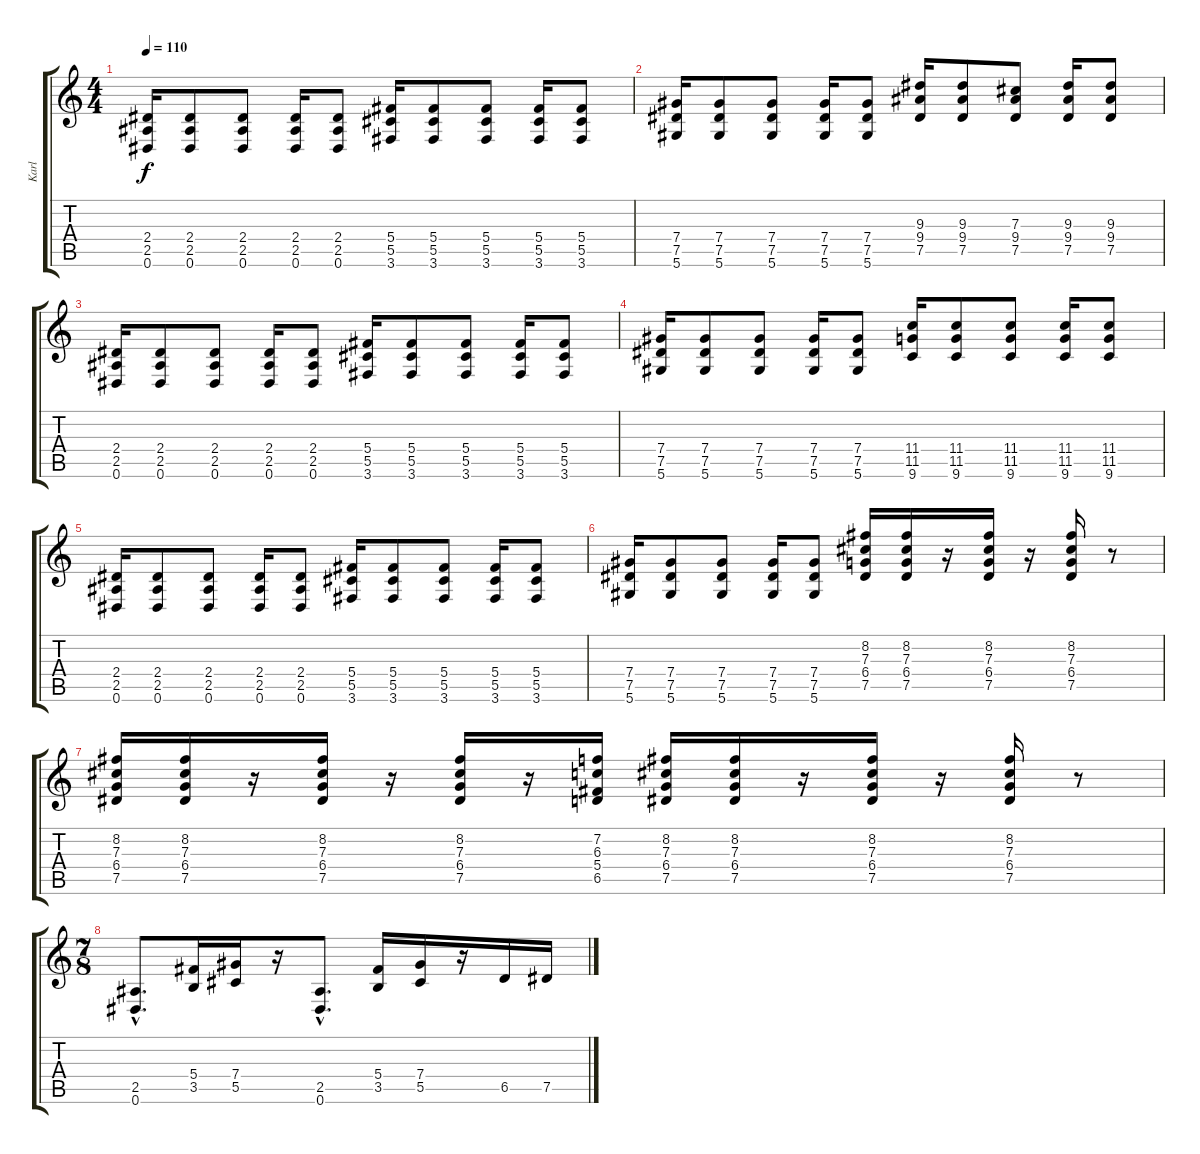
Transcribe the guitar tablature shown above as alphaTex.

\track ("Karl" "Karl") {instrument overdrivenguitar}
\staff {score tabs}
\tuning (Eb4 Bb3 Gb3 Db3 Ab2 Eb2) {hide}
\ts (4 4)
\tempo 110
\clef g2
\ks c
(2.4 2.5 0.6).16{dy f} (2.4 2.5 0.6).8 (2.4 2.5 0.6).8 (2.4 2.5 0.6).16 (2.4 2.5 0.6).8 (5.4 5.5 3.6).16 (5.4 5.5 3.6).8 (5.4 5.5 3.6).8 (5.4 5.5 3.6).16 (5.4 5.5 3.6).8 |
(7.4 7.5 5.6).16 (7.4 7.5 5.6).8 (7.4 7.5 5.6).8 (7.4 7.5 5.6).16 (7.4 7.5 5.6).8 (9.3 9.4 7.5).16 (9.3 9.4 7.5).8 (7.3 9.4 7.5).8 (9.3 9.4 7.5).16 (9.3 9.4 7.5).8 |
(2.4 2.5 0.6).16 (2.4 2.5 0.6).8 (2.4 2.5 0.6).8 (2.4 2.5 0.6).16 (2.4 2.5 0.6).8 (5.4 5.5 3.6).16 (5.4 5.5 3.6).8 (5.4 5.5 3.6).8 (5.4 5.5 3.6).16 (5.4 5.5 3.6).8 |
(7.4 7.5 5.6).16 (7.4 7.5 5.6).8 (7.4 7.5 5.6).8 (7.4 7.5 5.6).16 (7.4 7.5 5.6).8 (11.4 11.5 9.6).16 (11.4 11.5 9.6).8 (11.4 11.5 9.6).8 (11.4 11.5 9.6).16 (11.4 11.5 9.6).8 |
(2.4 2.5 0.6).16 (2.4 2.5 0.6).8 (2.4 2.5 0.6).8 (2.4 2.5 0.6).16 (2.4 2.5 0.6).8 (5.4 5.5 3.6).16 (5.4 5.5 3.6).8 (5.4 5.5 3.6).8 (5.4 5.5 3.6).16 (5.4 5.5 3.6).8 |
(7.4 7.5 5.6).16 (7.4 7.5 5.6).8 (7.4 7.5 5.6).8 (7.4 7.5 5.6).16 (7.4 7.5 5.6).8 (8.2 7.3 6.4 7.5).16 (8.2 7.3 6.4 7.5).16 r.16 (8.2 7.3 6.4 7.5).16 r.16 (8.2 7.3 6.4 7.5).16 r.8 |
(8.2 7.3 6.4 7.5).16 (8.2 7.3 6.4 7.5).16 r.16 (8.2 7.3 6.4 7.5).16 r.16 (8.2 7.3 6.4 7.5).16 r.16 (7.2 6.3 5.4 6.5).16 (8.2 7.3 6.4 7.5).16 (8.2 7.3 6.4 7.5).16 r.16 (8.2 7.3 6.4 7.5).16 r.16 (8.2 7.3 6.4 7.5).16 r.8 |
\ts (7 8)
(2.5{hac} 0.6{hac}).8{d} (5.4 3.5).16 (7.4 5.5).16 r.16 (2.5{hac} 0.6{hac}).8{d} (5.4 3.5).16 (7.4 5.5).16 r.16 6.5.16 7.5.16
